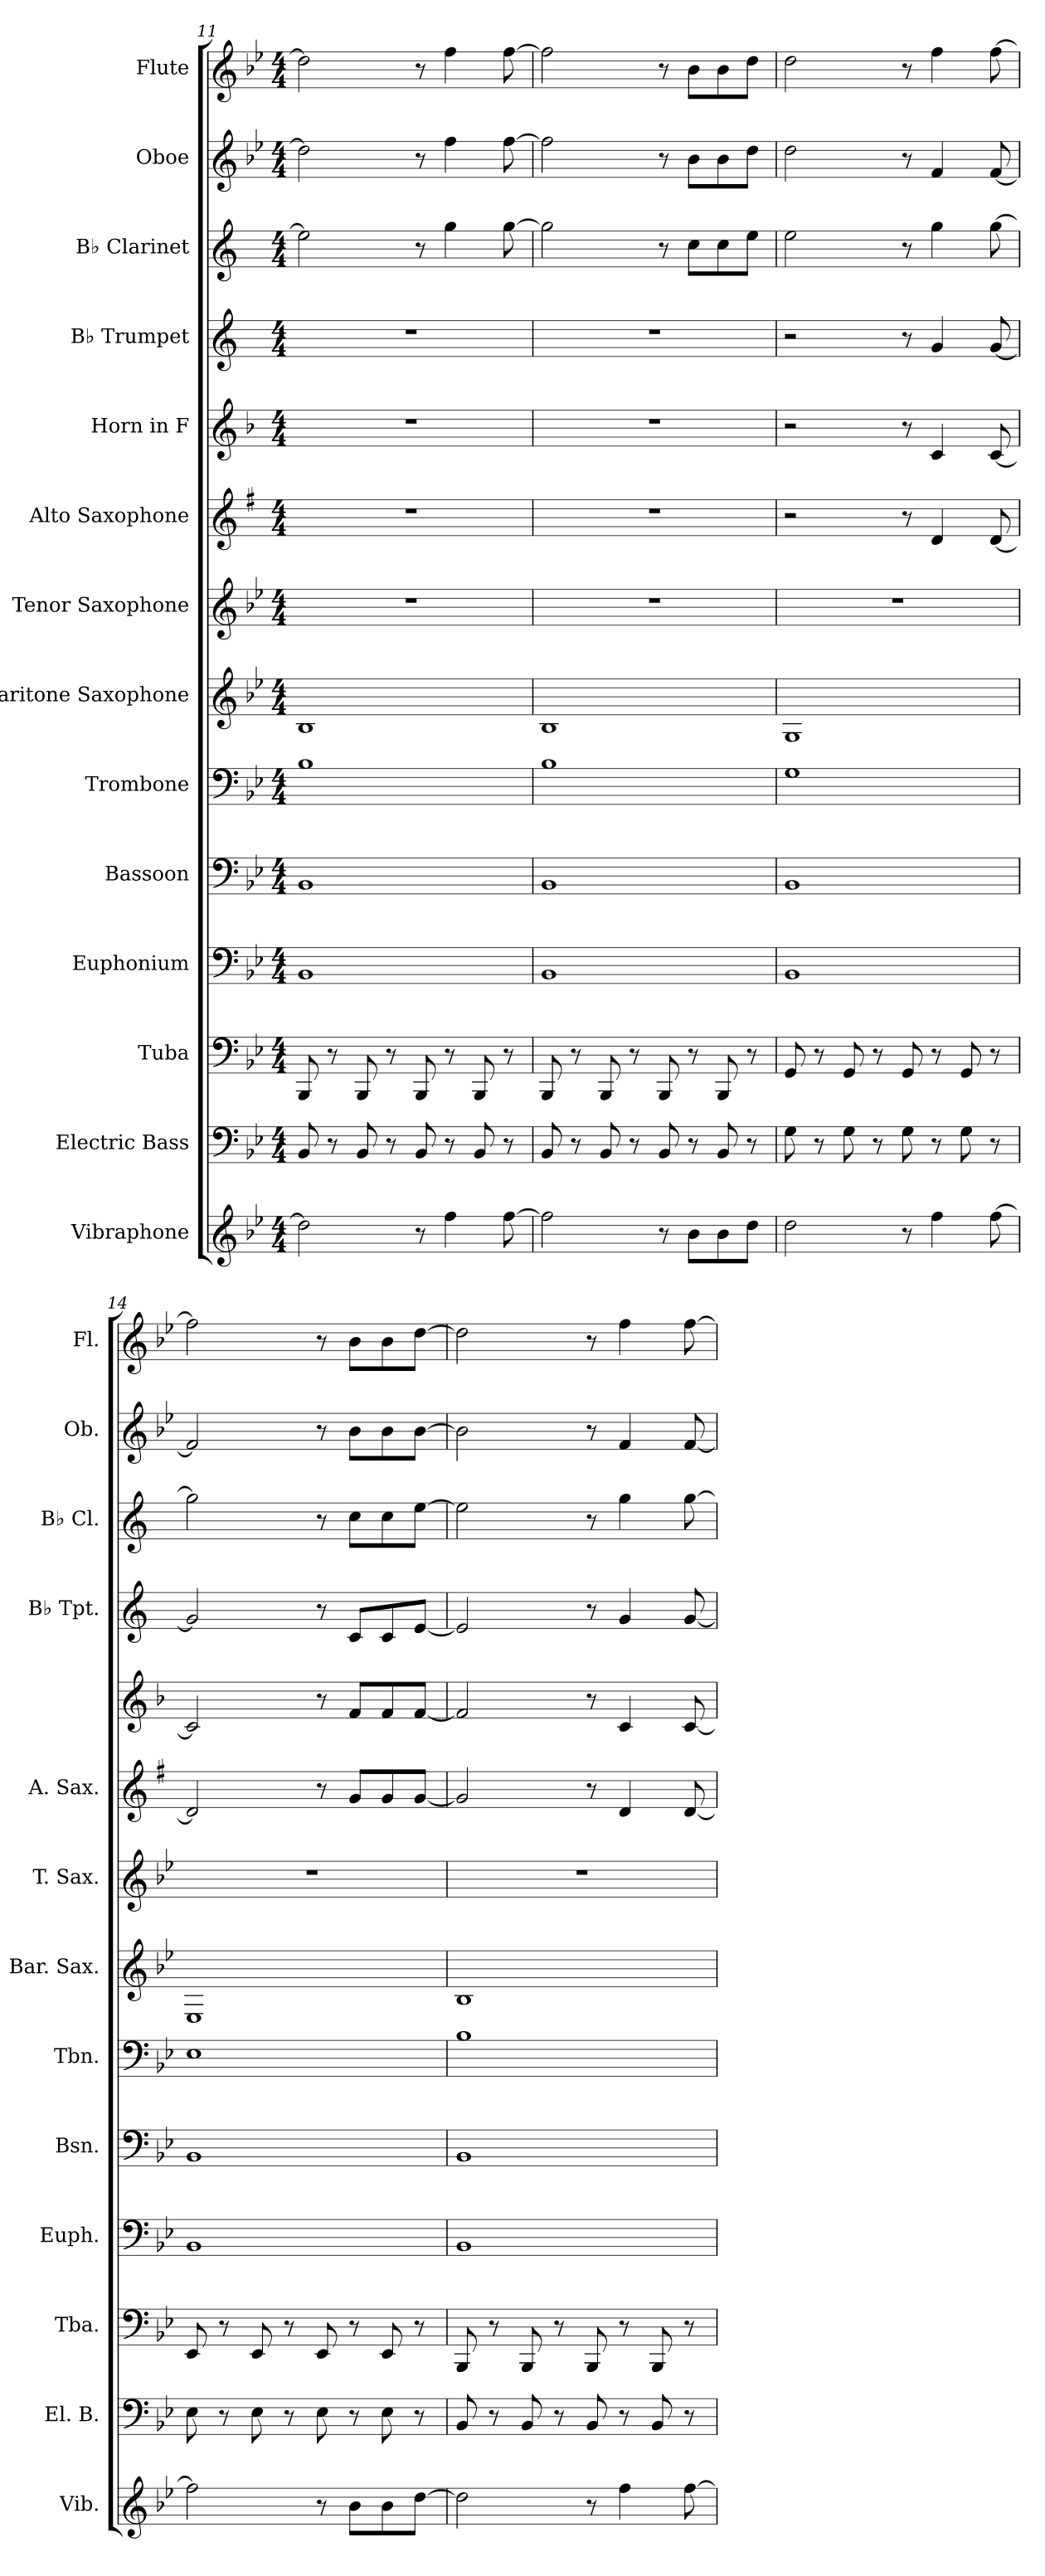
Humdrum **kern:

**kern	**kern	**kern	**kern	**kern	**kern	**kern	**kern	**kern	**kern	**kern	**kern	**kern	**kern
*part14	*part13	*part12	*part11	*part10	*part9	*part8	*part7	*part6	*part5	*part4	*part3	*part2	*part1
*staff14	*staff13	*staff12	*staff11	*staff10	*staff9	*staff8	*staff7	*staff6	*staff5	*staff4	*staff3	*staff2	*staff1
*I"Vibraphone	*I"Electric Bass	*I"Tuba	*I"Euphonium	*I"Bassoon	*I"Trombone	*I"Baritone Saxophone	*I"Tenor Saxophone	*I"Alto Saxophone	*I"Horn in F	*I"B♭ Trumpet	*I"B♭ Clarinet	*I"Oboe	*I"Flute
*I'Vib.	*I'El. B.	*I'Tba.	*I'Euph.	*I'Bsn.	*I'Tbn.	*I'Bar. Sax.	*I'T. Sax.	*I'A. Sax.	*	*I'B♭ Tpt.	*I'B♭ Cl.	*I'Ob.	*I'Fl.
*clefG2	*clefF4	*clefF4	*clefF4	*clefF4	*clefF4	*clefG2	*clefG2	*clefG2	*clefG2	*clefG2	*clefG2	*clefG2	*clefG2
*	*ITrd7c12	*	*	*	*	*ITrd12c21	*ITrd8c14	*ITrd5c9	*ITrd4c7	*ITrd1c2	*ITrd1c2	*	*
*k[b-e-]	*k[b-e-]	*k[b-e-]	*k[b-e-]	*k[b-e-]	*k[b-e-]	*k[b-e-]	*k[b-e-]	*k[b-e-]	*k[b-e-]	*k[b-e-]	*k[b-e-]	*k[b-e-]	*k[b-e-]
*M4/4	*M4/4	*M4/4	*M4/4	*M4/4	*M4/4	*M4/4	*M4/4	*M4/4	*M4/4	*M4/4	*M4/4	*M4/4	*M4/4
=11	=11	=11	=11	=11	=11	=11	=11	=11	=11	=11	=11	=11	=11
2dd\]	8BBB-/	8BBB-/	1BB-	1BB-	1B-	1BB-	1r	1r	1r	1r	2dd\]	2dd\]	2dd\]
.	8r	8r	.	.	.	.	.	.	.	.	.	.	.
.	8BBB-/	8BBB-/	.	.	.	.	.	.	.	.	.	.	.
.	8r	8r	.	.	.	.	.	.	.	.	.	.	.
8r	8BBB-/	8BBB-/	.	.	.	.	.	.	.	.	8r	8r	8r
4ff\	8r	8r	.	.	.	.	.	.	.	.	4ff\	4ff\	4ff\
.	8BBB-/	8BBB-/	.	.	.	.	.	.	.	.	.	.	.
[8ff\	8r	8r	.	.	.	.	.	.	.	.	[8ff\	[8ff\	[8ff\
!!LO:PB:g=z
=12	=12	=12	=12	=12	=12	=12	=12	=12	=12	=12	=12	=12	=12
2ff\]	8BBB-/	8BBB-/	1BB-	1BB-	1B-	1BB-	1r	1r	1r	1r	2ff\]	2ff\]	2ff\]
.	8r	8r	.	.	.	.	.	.	.	.	.	.	.
.	8BBB-/	8BBB-/	.	.	.	.	.	.	.	.	.	.	.
.	8r	8r	.	.	.	.	.	.	.	.	.	.	.
8r	8BBB-/	8BBB-/	.	.	.	.	.	.	.	.	8r	8r	8r
8b-\L	8r	8r	.	.	.	.	.	.	.	.	8b-\L	8b-\L	8b-\L
8b-\	8BBB-/	8BBB-/	.	.	.	.	.	.	.	.	8b-\	8b-\	8b-\
8dd\J	8r	8r	.	.	.	.	.	.	.	.	8dd\J	8dd\J	8dd\J
=13	=13	=13	=13	=13	=13	=13	=13	=13	=13	=13	=13	=13	=13
2dd\	8GG\	8GG/	1BB-	1BB-	1G	1GG	1r	2r	2r	2r	2dd\	2dd\	2dd\
.	8r	8r	.	.	.	.	.	.	.	.	.	.	.
.	8GG\	8GG/	.	.	.	.	.	.	.	.	.	.	.
.	8r	8r	.	.	.	.	.	.	.	.	.	.	.
8r	8GG\	8GG/	.	.	.	.	.	8r	8r	8r	8r	8r	8r
4ff\	8r	8r	.	.	.	.	.	4F/	4F/	4f/	4ff\	4f/	4ff\
.	8GG\	8GG/	.	.	.	.	.	.	.	.	.	.	.
[8ff\	8r	8r	.	.	.	.	.	[8F/	[8F/	[8f/	[8ff\	[8f/	[8ff\
=14	=14	=14	=14	=14	=14	=14	=14	=14	=14	=14	=14	=14	=14
2ff\]	8EE-\	8EE-/	1BB-	1BB-	1E-	1EE-	1r	2F/]	2F/]	2f/]	2ff\]	2f/]	2ff\]
.	8r	8r	.	.	.	.	.	.	.	.	.	.	.
.	8EE-\	8EE-/	.	.	.	.	.	.	.	.	.	.	.
.	8r	8r	.	.	.	.	.	.	.	.	.	.	.
8r	8EE-\	8EE-/	.	.	.	.	.	8r	8r	8r	8r	8r	8r
8b-\L	8r	8r	.	.	.	.	.	8B-/L	8B-/L	8B-/L	8b-\L	8b-\L	8b-\L
8b-\	8EE-\	8EE-/	.	.	.	.	.	8B-/	8B-/	8B-/	8b-\	8b-\	8b-\
[8dd\J	8r	8r	.	.	.	.	.	[8B-/J	[8B-/J	[8d/J	[8dd\J	[8b-\J	[8dd\J
=15	=15	=15	=15	=15	=15	=15	=15	=15	=15	=15	=15	=15	=15
2dd\]	8BBB-/	8BBB-/	1BB-	1BB-	1B-	1BB-	1r	2B-/]	2B-/]	2d/]	2dd\]	2b-\]	2dd\]
.	8r	8r	.	.	.	.	.	.	.	.	.	.	.
.	8BBB-/	8BBB-/	.	.	.	.	.	.	.	.	.	.	.
.	8r	8r	.	.	.	.	.	.	.	.	.	.	.
8r	8BBB-/	8BBB-/	.	.	.	.	.	8r	8r	8r	8r	8r	8r
4ff\	8r	8r	.	.	.	.	.	4F/	4F/	4f/	4ff\	4f/	4ff\
.	8BBB-/	8BBB-/	.	.	.	.	.	.	.	.	.	.	.
[8ff\	8r	8r	.	.	.	.	.	[8F/	[8F/	[8f/	[8ff\	[8f/	[8ff\
=	=	=	=	=	=	=	=	=	=	=	=	=	=
*-	*-	*-	*-	*-	*-	*-	*-	*-	*-	*-	*-	*-	*-
